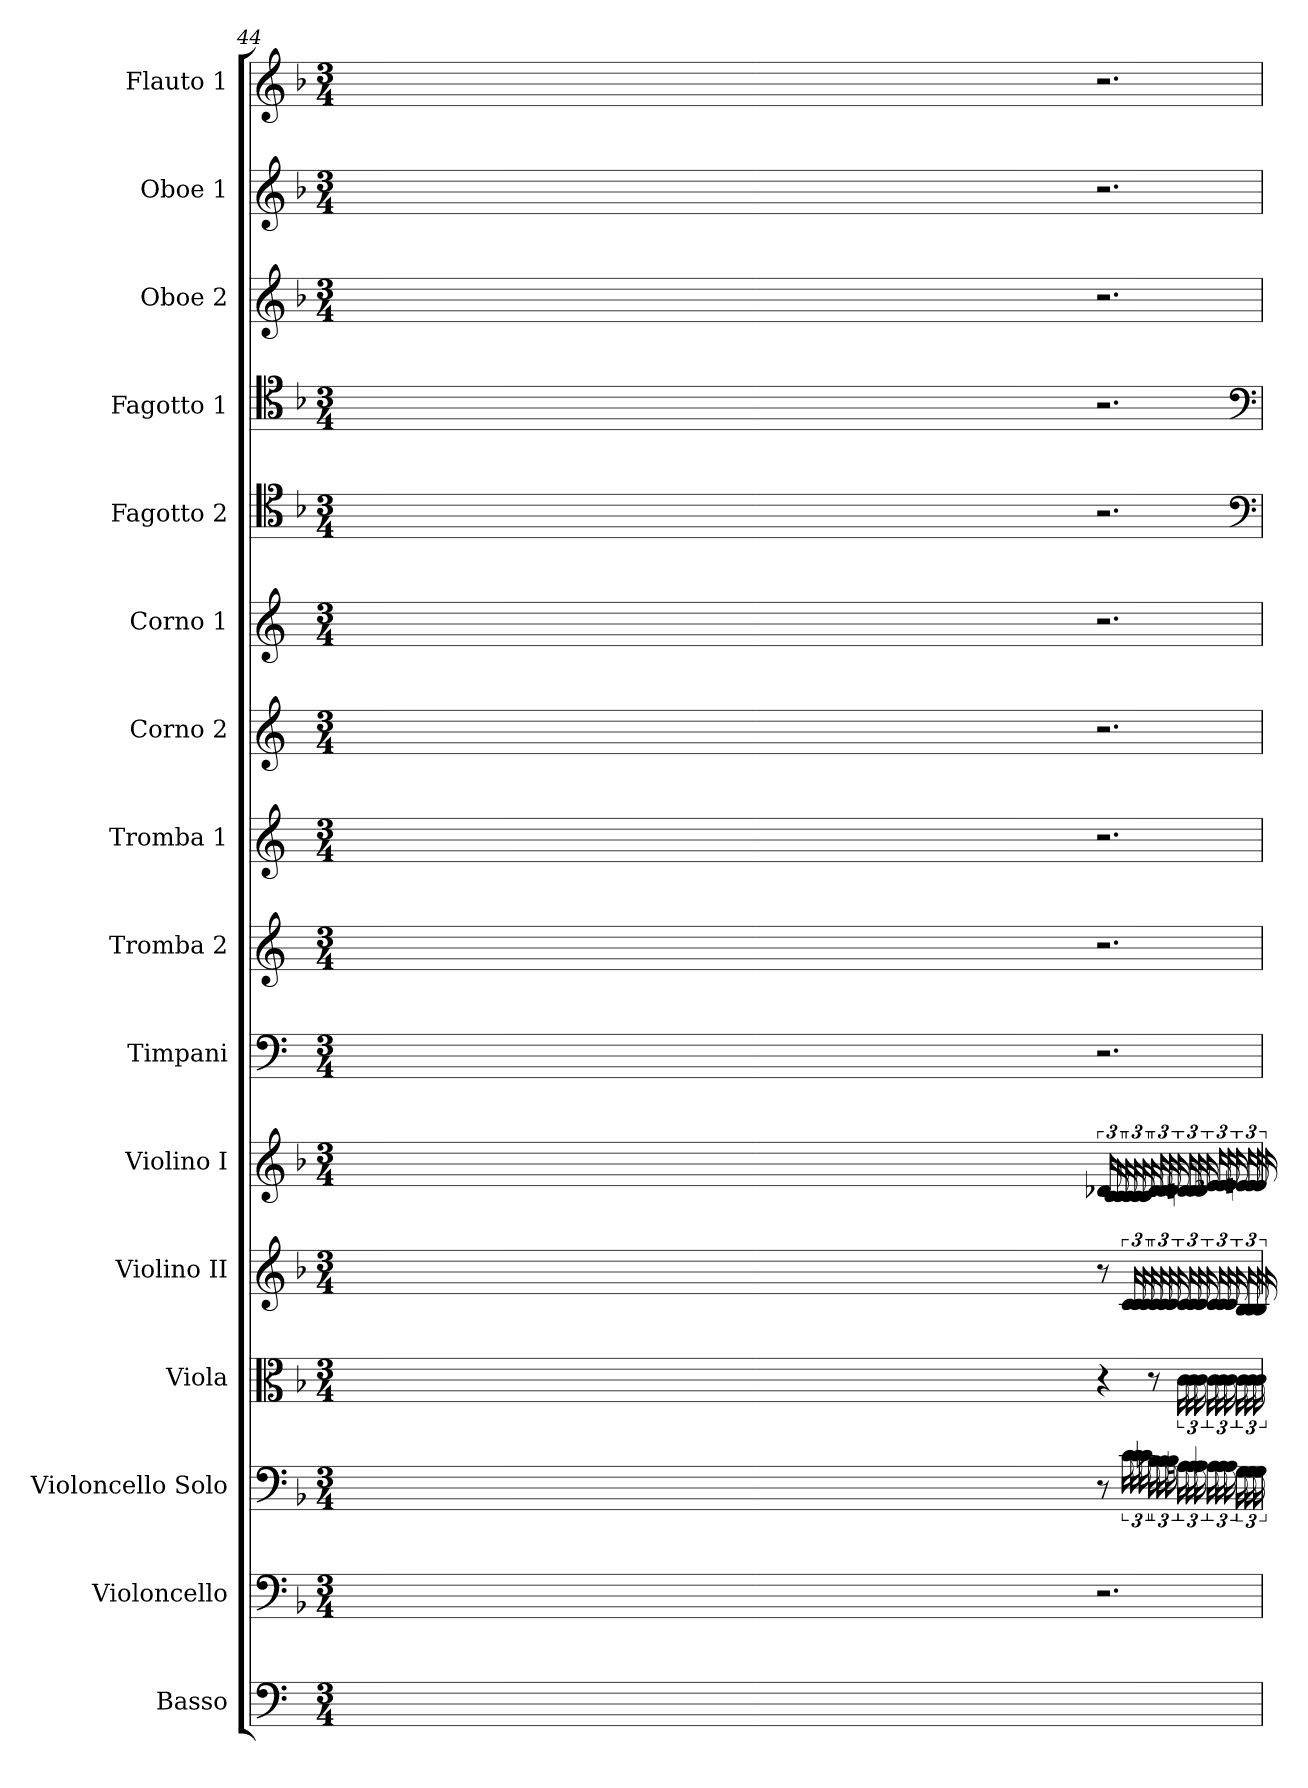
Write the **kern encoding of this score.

**kern	**kern	**kern	**kern	**kern	**kern	**kern	**kern	**kern	**kern	**kern	**kern	**kern	**kern	**kern	**kern
*part16	*part15	*part14	*part13	*part12	*part11	*part10	*part9	*part8	*part7	*part6	*part5	*part4	*part3	*part2	*part1
*staff16	*staff15	*staff14	*staff13	*staff12	*staff11	*staff10	*staff9	*staff8	*staff7	*staff6	*staff5	*staff4	*staff3	*staff2	*staff1
*I"Basso	*I"Violoncello	*I"Violoncello Solo	*I"Viola	*I"Violino II	*I"Violino I	*I"Timpani	*I"Tromba 2	*I"Tromba 1	*I"Corno 2	*I"Corno 1	*I"Fagotto 2	*I"Fagotto 1	*I"Oboe 2	*I"Oboe 1	*I"Flauto 1
*	*I'Vc	*I'Vc	*I'Vla	*I'Vln	*I'Vln	*	*	*	*	*	*	*	*I'Ob	*I'Ob	*I'Fl
*clefF4	*clefF4	*clefF4	*clefC3	*clefG2	*clefG2	*clefF4	*clefG2	*clefG2	*clefG2	*clefG2	*clefC4	*clefC4	*clefG2	*clefG2	*clefG2
*ITrd7c12	*	*	*	*	*	*	*ITrd1c2	*ITrd1c2	*ITrd4c7	*ITrd4c7	*	*	*	*	*
*	*k[b-]	*k[b-]	*k[b-]	*k[b-]	*k[b-]	*	*	*	*	*	*k[b-]	*k[b-]	*k[b-]	*k[b-]	*k[b-]
*M3/4	*M3/4	*M3/4	*M3/4	*M3/4	*M3/4	*M3/4	*M3/4	*M3/4	*M3/4	*M3/4	*M3/4	*M3/4	*M3/4	*M3/4	*M3/4
=44	=44	=44	=44	=44	=44	=44	=44	=44	=44	=44	=44	=44	=44	=44	=44
1ryy	1ryy	1ryy	1ryy	1ryy	1ryy	1ryy	1ryy	1ryy	1ryy	1ryy	1ryy	1ryy	1ryy	1ryy	1ryy
1ryy	1ryy	1ryy	1ryy	1ryy	1ryy	1ryy	1ryy	1ryy	1ryy	1ryy	1ryy	1ryy	1ryy	1ryy	1ryy
1ryy	1ryy	1ryy	1ryy	1ryy	1ryy	1ryy	1ryy	1ryy	1ryy	1ryy	1ryy	1ryy	1ryy	1ryy	1ryy
1ryy	1ryy	1ryy	1ryy	1ryy	1ryy	1ryy	1ryy	1ryy	1ryy	1ryy	1ryy	1ryy	1ryy	1ryy	1ryy
1ryy	1ryy	1ryy	1ryy	1ryy	1ryy	1ryy	1ryy	1ryy	1ryy	1ryy	1ryy	1ryy	1ryy	1ryy	1ryy
1ryy	1ryy	1ryy	1ryy	1ryy	1ryy	1ryy	1ryy	1ryy	1ryy	1ryy	1ryy	1ryy	1ryy	1ryy	1ryy
1ryy	1ryy	1ryy	1ryy	1ryy	1ryy	1ryy	1ryy	1ryy	1ryy	1ryy	1ryy	1ryy	1ryy	1ryy	1ryy
1ryy	1ryy	1ryy	1ryy	1ryy	1ryy	1ryy	1ryy	1ryy	1ryy	1ryy	1ryy	1ryy	1ryy	1ryy	1ryy
1ryy	1ryy	1ryy	1ryy	1ryy	1ryy	1ryy	1ryy	1ryy	1ryy	1ryy	1ryy	1ryy	1ryy	1ryy	1ryy
1ryy	1ryy	1ryy	1ryy	1ryy	1ryy	1ryy	1ryy	1ryy	1ryy	1ryy	1ryy	1ryy	1ryy	1ryy	1ryy
1ryy	1ryy	1ryy	1ryy	1ryy	1ryy	1ryy	1ryy	1ryy	1ryy	1ryy	1ryy	1ryy	1ryy	1ryy	1ryy
1ryy	1ryy	1ryy	1ryy	1ryy	1ryy	1ryy	1ryy	1ryy	1ryy	1ryy	1ryy	1ryy	1ryy	1ryy	1ryy
1ryy	1ryy	1ryy	1ryy	1ryy	1ryy	1ryy	1ryy	1ryy	1ryy	1ryy	1ryy	1ryy	1ryy	1ryy	1ryy
1ryy	1ryy	1ryy	1ryy	1ryy	1ryy	1ryy	1ryy	1ryy	1ryy	1ryy	1ryy	1ryy	1ryy	1ryy	1ryy
1ryy	1ryy	1ryy	1ryy	1ryy	1ryy	1ryy	1ryy	1ryy	1ryy	1ryy	1ryy	1ryy	1ryy	1ryy	1ryy
1ryy	1ryy	1ryy	1ryy	1ryy	1ryy	1ryy	1ryy	1ryy	1ryy	1ryy	1ryy	1ryy	1ryy	1ryy	1ryy
1ryy	1ryy	1ryy	1ryy	1ryy	1ryy	1ryy	1ryy	1ryy	1ryy	1ryy	1ryy	1ryy	1ryy	1ryy	1ryy
1ryy	1ryy	1ryy	1ryy	1ryy	1ryy	1ryy	1ryy	1ryy	1ryy	1ryy	1ryy	1ryy	1ryy	1ryy	1ryy
1ryy	1ryy	1ryy	1ryy	1ryy	1ryy	1ryy	1ryy	1ryy	1ryy	1ryy	1ryy	1ryy	1ryy	1ryy	1ryy
1ryy	1ryy	1ryy	1ryy	1ryy	1ryy	1ryy	1ryy	1ryy	1ryy	1ryy	1ryy	1ryy	1ryy	1ryy	1ryy
1ryy	1ryy	1ryy	1ryy	1ryy	1ryy	1ryy	1ryy	1ryy	1ryy	1ryy	1ryy	1ryy	1ryy	1ryy	1ryy
1ryy	1ryy	1ryy	1ryy	1ryy	1ryy	1ryy	1ryy	1ryy	1ryy	1ryy	1ryy	1ryy	1ryy	1ryy	1ryy
1ryy	1ryy	1ryy	1ryy	1ryy	1ryy	1ryy	1ryy	1ryy	1ryy	1ryy	1ryy	1ryy	1ryy	1ryy	1ryy
1ryy	1ryy	1ryy	1ryy	1ryy	1ryy	1ryy	1ryy	1ryy	1ryy	1ryy	1ryy	1ryy	1ryy	1ryy	1ryy
1ryy	1ryy	1ryy	1ryy	1ryy	1ryy	1ryy	1ryy	1ryy	1ryy	1ryy	1ryy	1ryy	1ryy	1ryy	1ryy
1ryy	1ryy	1ryy	1ryy	1ryy	1ryy	1ryy	1ryy	1ryy	1ryy	1ryy	1ryy	1ryy	1ryy	1ryy	1ryy
1ryy	1ryy	1ryy	1ryy	1ryy	1ryy	1ryy	1ryy	1ryy	1ryy	1ryy	1ryy	1ryy	1ryy	1ryy	1ryy
1ryy	1ryy	1ryy	1ryy	1ryy	1ryy	1ryy	1ryy	1ryy	1ryy	1ryy	1ryy	1ryy	1ryy	1ryy	1ryy
1ryy	1ryy	1ryy	1ryy	1ryy	1ryy	1ryy	1ryy	1ryy	1ryy	1ryy	1ryy	1ryy	1ryy	1ryy	1ryy
1ryy	1ryy	1ryy	1ryy	1ryy	1ryy	1ryy	1ryy	1ryy	1ryy	1ryy	1ryy	1ryy	1ryy	1ryy	1ryy
1ryy	1ryy	1ryy	1ryy	1ryy	1ryy	1ryy	1ryy	1ryy	1ryy	1ryy	1ryy	1ryy	1ryy	1ryy	1ryy
1ryy	1ryy	1ryy	1ryy	1ryy	1ryy	1ryy	1ryy	1ryy	1ryy	1ryy	1ryy	1ryy	1ryy	1ryy	1ryy
2ryy	2ryy	2ryy	2ryy	2ryy	2ryy	2ryy	2ryy	2ryy	2ryy	2ryy	2ryy	2ryy	2ryy	2ryy	2ryy
2.ryy	2.r	8r	4r	8r	24d-X	2.r	2.r	2.r	2.r	2.r	2.r	2.r	2.r	2.r	2.r
.	.	.	.	.	24c	.	.	.	.	.	.	.	.	.	.
.	.	.	.	.	24c	.	.	.	.	.	.	.	.	.	.
.	.	24c	.	24c	24c	.	.	.	.	.	.	.	.	.	.
.	.	24c	.	24c	24c	.	.	.	.	.	.	.	.	.	.
.	.	24c	.	24c	24c	.	.	.	.	.	.	.	.	.	.
.	.	24B-X	8r	24c	24d-	.	.	.	.	.	.	.	.	.	.
.	.	24B-	.	24c	24d-	.	.	.	.	.	.	.	.	.	.
.	.	24B-	.	24c	24d-	.	.	.	.	.	.	.	.	.	.
.	.	24An	24c	24c	24dn	.	.	.	.	.	.	.	.	.	.
.	.	24A	24c	24c	24d	.	.	.	.	.	.	.	.	.	.
.	.	24A	24c	24c	24d	.	.	.	.	.	.	.	.	.	.
.	.	24A-X	24c	24c	24e-X	.	.	.	.	.	.	.	.	.	.
.	.	24A-	24c	24c	24e-	.	.	.	.	.	.	.	.	.	.
.	.	24A-	24c	24c	24e-	.	.	.	.	.	.	.	.	.	.
.	.	24G	24c	24B-	24en	.	.	.	.	.	.	.	.	.	.
.	.	24G	24c	24B-	24e	.	.	.	.	.	.	.	.	.	.
.	.	24G	24c	24B-	24e	.	.	.	.	.	.	.	.	.	.
*	*	*	*	*	*	*	*	*	*	*	*clefF4	*clefF4	*	*	*
=	=	=	=	=	=	=	=	=	=	=	=	=	=	=	=
*-	*-	*-	*-	*-	*-	*-	*-	*-	*-	*-	*-	*-	*-	*-	*-
